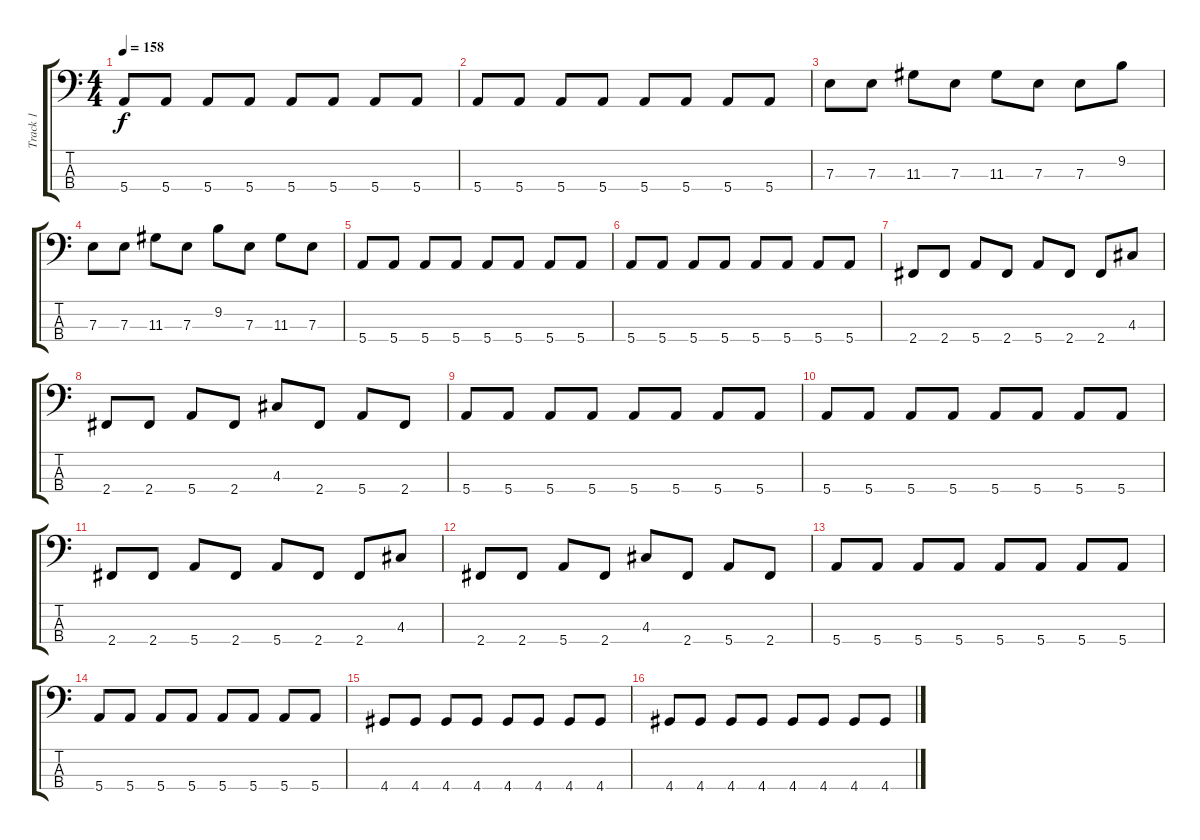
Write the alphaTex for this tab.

\track ("Track 1" "Track 1") {instrument acousticguitarsteel}
\staff {score tabs}
\tuning (G2 D2 A1 E1) {hide}
\ts (4 4)
\tempo 158
\clef f4
\ks c
5.4.8{dy f} 5.4.8 5.4.8 5.4.8 5.4.8 5.4.8 5.4.8 5.4.8 |
5.4.8 5.4.8 5.4.8 5.4.8 5.4.8 5.4.8 5.4.8 5.4.8 |
7.3.8 7.3.8 11.3.8 7.3.8 11.3.8 7.3.8 7.3.8 9.2.8 |
7.3.8 7.3.8 11.3.8 7.3.8 9.2.8 7.3.8 11.3.8 7.3.8 |
5.4.8 5.4.8 5.4.8 5.4.8 5.4.8 5.4.8 5.4.8 5.4.8 |
5.4.8 5.4.8 5.4.8 5.4.8 5.4.8 5.4.8 5.4.8 5.4.8 |
2.4.8 2.4.8 5.4.8 2.4.8 5.4.8 2.4.8 2.4.8 4.3.8 |
2.4.8 2.4.8 5.4.8 2.4.8 4.3.8 2.4.8 5.4.8 2.4.8 |
5.4.8 5.4.8 5.4.8 5.4.8 5.4.8 5.4.8 5.4.8 5.4.8 |
5.4.8 5.4.8 5.4.8 5.4.8 5.4.8 5.4.8 5.4.8 5.4.8 |
2.4.8 2.4.8 5.4.8 2.4.8 5.4.8 2.4.8 2.4.8 4.3.8 |
2.4.8 2.4.8 5.4.8 2.4.8 4.3.8 2.4.8 5.4.8 2.4.8 |
5.4.8 5.4.8 5.4.8 5.4.8 5.4.8 5.4.8 5.4.8 5.4.8 |
5.4.8 5.4.8 5.4.8 5.4.8 5.4.8 5.4.8 5.4.8 5.4.8 |
4.4.8 4.4.8 4.4.8 4.4.8 4.4.8 4.4.8 4.4.8 4.4.8 |
4.4.8 4.4.8 4.4.8 4.4.8 4.4.8 4.4.8 4.4.8 4.4.8
